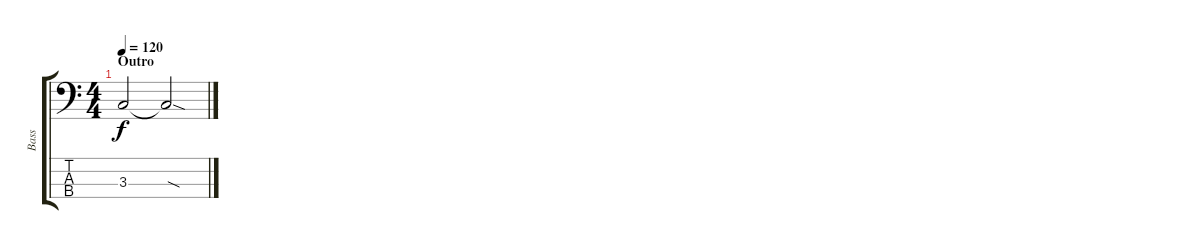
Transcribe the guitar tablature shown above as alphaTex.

\track ("Bass" "Bass") {instrument electricbassfinger}
\staff {score tabs}
\tuning (G2 D2 A1 E1) {hide}
\ts (4 4)
\section ("" "Outro")
\tempo 120
\clef f4
\ks c
3.3.2{dy f} 3.3{sod t}.2
